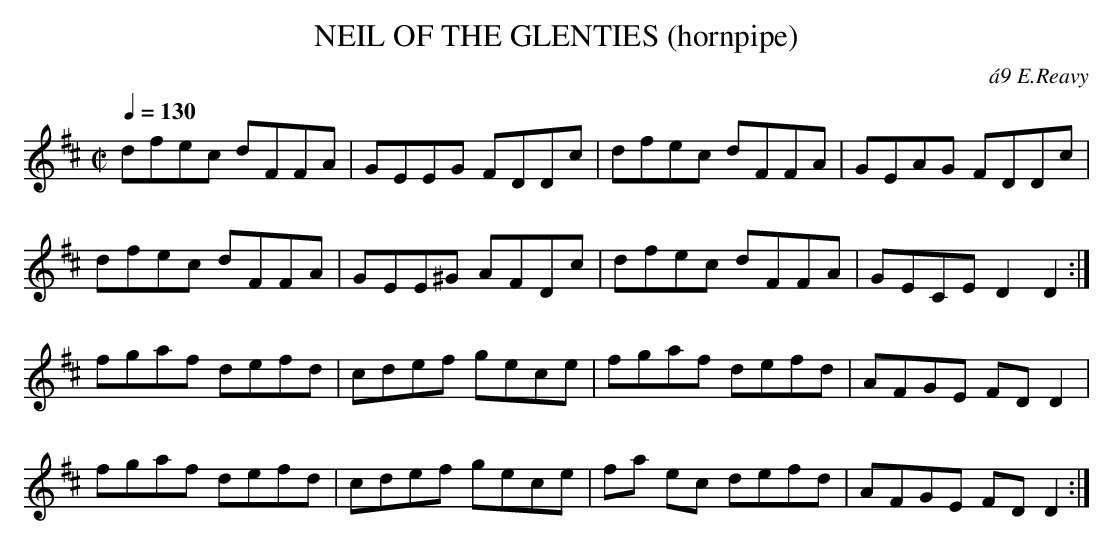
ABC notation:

X:1
T:NEIL OF THE GLENTIES (hornpipe)
C:\'a9 E.Reavy
Y:"andantino"
Q:1/4=130
M:C|
L:1/8
K:D
dfec dFFA|GEEG FDDc|dfec dFFA|GEAG FDDc|
dfec dFFA|GEE^G AFDc|dfec dFFA|GECE D2 D2 :|
fgaf defd|cdef gece|fgaf defd|AFGE FD D2|
fgaf defd|cdef gece|fa ec defd|AFGE FD D2:|
